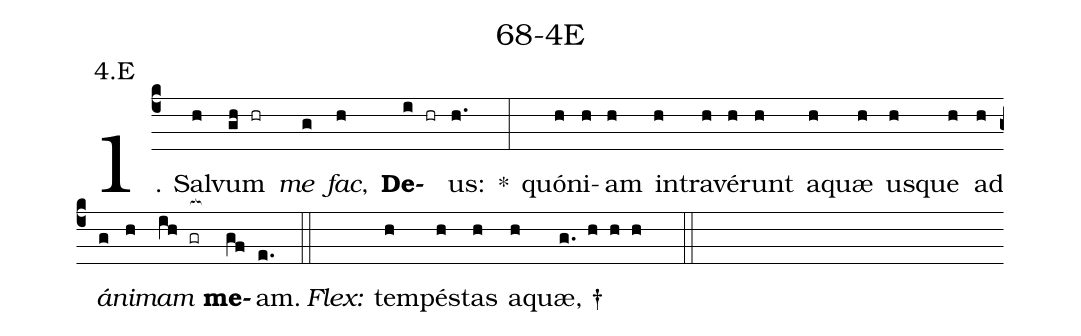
name: 68-4E;
annotation: 4.E;
%%
(c4)1. Sal(h)vum(gh hr) <i>me</i>(g) <i>fac</i>,(h) <b>De</b>(i hr)us:(h.) *(:) quón(h)i(h)am(h) in(h)tra(h)vé(h)runt(h) a(h)quæ(h) us(h)que(h) ad(h) <i>á</i>(g)<i>ni</i>(h)<i>mam</i>(ih gr[ocb:1{]) <b>me</b>(gf[ocb:0}])am.(e.) (::)
<i>Flex:</i>()  tem(h)pés(h)tas(h) a(h)quæ, †(g. h h h  ::)
